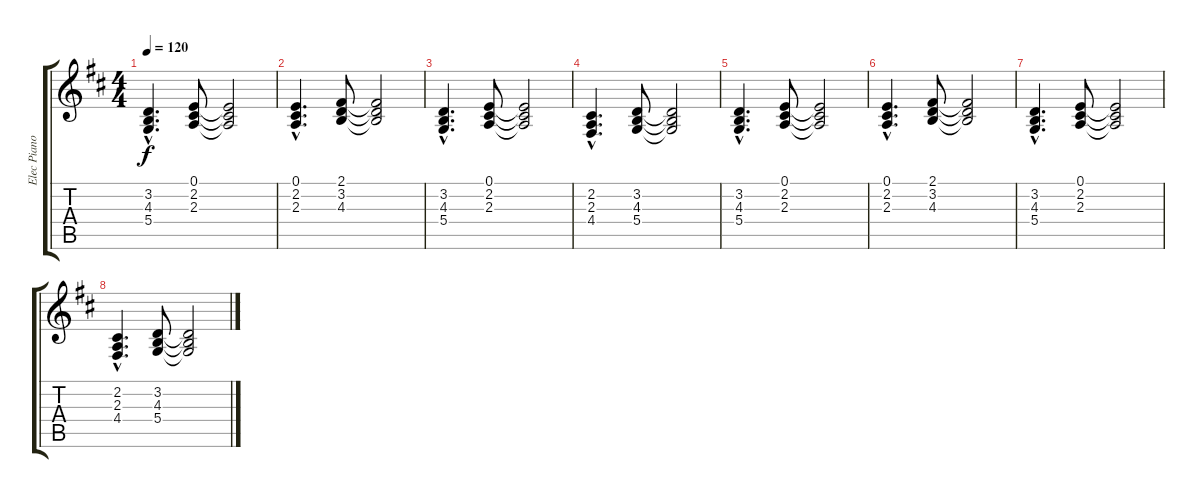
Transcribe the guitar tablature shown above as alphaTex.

\track ("Elec Piano" "Elec Piano") {instrument electricgrandpiano}
\staff {score tabs}
\tuning (E4 B3 G3 D3 A2 E2) {hide}
\ts (4 4)
\tempo 120
\clef g2
\ks d
(3.2{hac} 4.3{hac} 5.4{hac}).4{d dy f} (0.1 2.2 2.3).8 (0.1{t} 2.2{t} 2.3{t}).2 |
(0.1{hac} 2.2{hac} 2.3{hac}).4{d} (2.1 3.2 4.3).8 (2.1{t} 3.2{t} 4.3{t}).2 |
(3.2{hac} 4.3{hac} 5.4{hac}).4{d} (0.1 2.2 2.3).8 (0.1{t} 2.2{t} 2.3{t}).2 |
(2.2{hac} 2.3{hac} 4.4{hac}).4{d} (3.2 4.3 5.4).8 (3.2{t} 4.3{t} 5.4{t}).2 |
(3.2{hac} 4.3{hac} 5.4{hac}).4{d} (0.1 2.2 2.3).8 (0.1{t} 2.2{t} 2.3{t}).2 |
(0.1{hac} 2.2{hac} 2.3{hac}).4{d} (2.1 3.2 4.3).8 (2.1{t} 3.2{t} 4.3{t}).2 |
(3.2{hac} 4.3{hac} 5.4{hac}).4{d} (0.1 2.2 2.3).8 (0.1{t} 2.2{t} 2.3{t}).2 |
(2.2{hac} 2.3{hac} 4.4{hac}).4{d} (3.2 4.3 5.4).8 (3.2{t} 4.3{t} 5.4{t}).2
